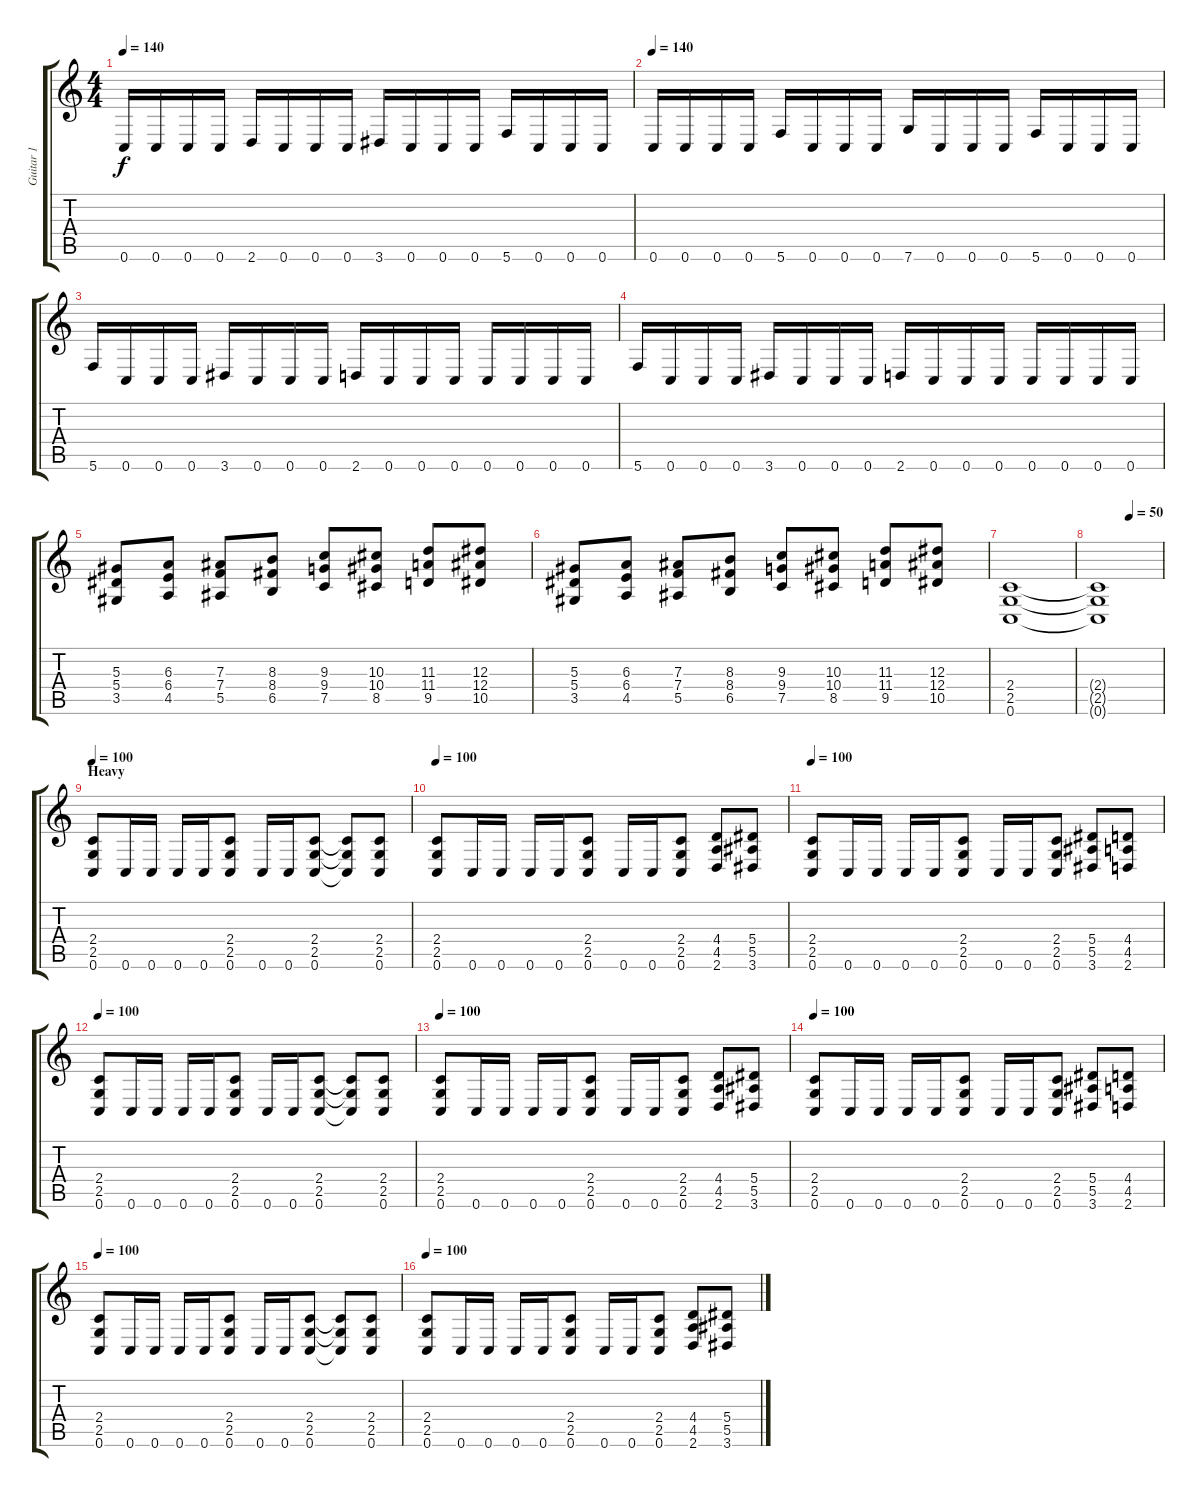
\track ("Guitar 1" "Guitar 1") {instrument distortionguitar}
\staff {score tabs}
\tuning (C4 G3 Eb3 Bb2 F2 C2) {hide}
\ts (4 4)
\tempo 140
\clef g2
\ks c
0.6.16{dy f volume 16} 0.6.16 0.6.16 0.6.16 2.6.16 0.6.16 0.6.16 0.6.16 3.6.16 0.6.16 0.6.16 0.6.16 5.6.16 0.6.16 0.6.16 0.6.16 |
\tempo 140
0.6.16{volume 16} 0.6.16 0.6.16 0.6.16 5.6.16 0.6.16 0.6.16 0.6.16 7.6.16 0.6.16 0.6.16 0.6.16 5.6.16 0.6.16 0.6.16 0.6.16 |
5.6.16 0.6.16 0.6.16 0.6.16 3.6.16 0.6.16 0.6.16 0.6.16 2.6.16 0.6.16 0.6.16 0.6.16 0.6.16 0.6.16 0.6.16 0.6.16 |
5.6.16 0.6.16 0.6.16 0.6.16 3.6.16 0.6.16 0.6.16 0.6.16 2.6.16 0.6.16 0.6.16 0.6.16 0.6.16 0.6.16 0.6.16 0.6.16 |
(5.3 5.4 3.5).8 (6.3 6.4 4.5).8 (7.3 7.4 5.5).8 (8.3 8.4 6.5).8 (9.3 9.4 7.5).8 (10.3 10.4 8.5).8 (11.3 11.4 9.5).8 (12.3 12.4 10.5).8 |
(5.3 5.4 3.5).8 (6.3 6.4 4.5).8 (7.3 7.4 5.5).8 (8.3 8.4 6.5).8 (9.3 9.4 7.5).8 (10.3 10.4 8.5).8 (11.3 11.4 9.5).8 (12.3 12.4 10.5).8 |
(2.4 2.5 0.6).1 |
\tempo (50 0.5)
(2.4{t} 2.5{t} 0.6{t}).1 |
\section ("" "Heavy")
\tempo 100
(2.4 2.5 0.6).8 0.6.16 0.6.16 0.6.16 0.6.16 (2.4 2.5 0.6).8 0.6.16 0.6.16 (2.4 2.5 0.6).8 (2.4{t} 2.5{t} 0.6{t}).8 (2.4 2.5 0.6).8 |
\tempo 100
(2.4 2.5 0.6).8 0.6.16 0.6.16 0.6.16 0.6.16 (2.4 2.5 0.6).8 0.6.16 0.6.16 (2.4 2.5 0.6).8 (4.4 4.5 2.6).8 (5.4 5.5 3.6).8 |
\tempo 100
(2.4 2.5 0.6).8 0.6.16 0.6.16 0.6.16 0.6.16 (2.4 2.5 0.6).8 0.6.16 0.6.16 (2.4 2.5 0.6).8 (5.4 5.5 3.6).8 (4.4 4.5 2.6).8 |
\tempo 100
(2.4 2.5 0.6).8 0.6.16 0.6.16 0.6.16 0.6.16 (2.4 2.5 0.6).8 0.6.16 0.6.16 (2.4 2.5 0.6).8 (2.4{t} 2.5{t} 0.6{t}).8 (2.4 2.5 0.6).8 |
\tempo 100
(2.4 2.5 0.6).8 0.6.16 0.6.16 0.6.16 0.6.16 (2.4 2.5 0.6).8 0.6.16 0.6.16 (2.4 2.5 0.6).8 (4.4 4.5 2.6).8 (5.4 5.5 3.6).8 |
\tempo 100
(2.4 2.5 0.6).8 0.6.16 0.6.16 0.6.16 0.6.16 (2.4 2.5 0.6).8 0.6.16 0.6.16 (2.4 2.5 0.6).8 (5.4 5.5 3.6).8 (4.4 4.5 2.6).8 |
\tempo 100
(2.4 2.5 0.6).8 0.6.16 0.6.16 0.6.16 0.6.16 (2.4 2.5 0.6).8 0.6.16 0.6.16 (2.4 2.5 0.6).8 (2.4{t} 2.5{t} 0.6{t}).8 (2.4 2.5 0.6).8 |
\tempo 100
(2.4 2.5 0.6).8 0.6.16 0.6.16 0.6.16 0.6.16 (2.4 2.5 0.6).8 0.6.16 0.6.16 (2.4 2.5 0.6).8 (4.4 4.5 2.6).8 (5.4 5.5 3.6).8
